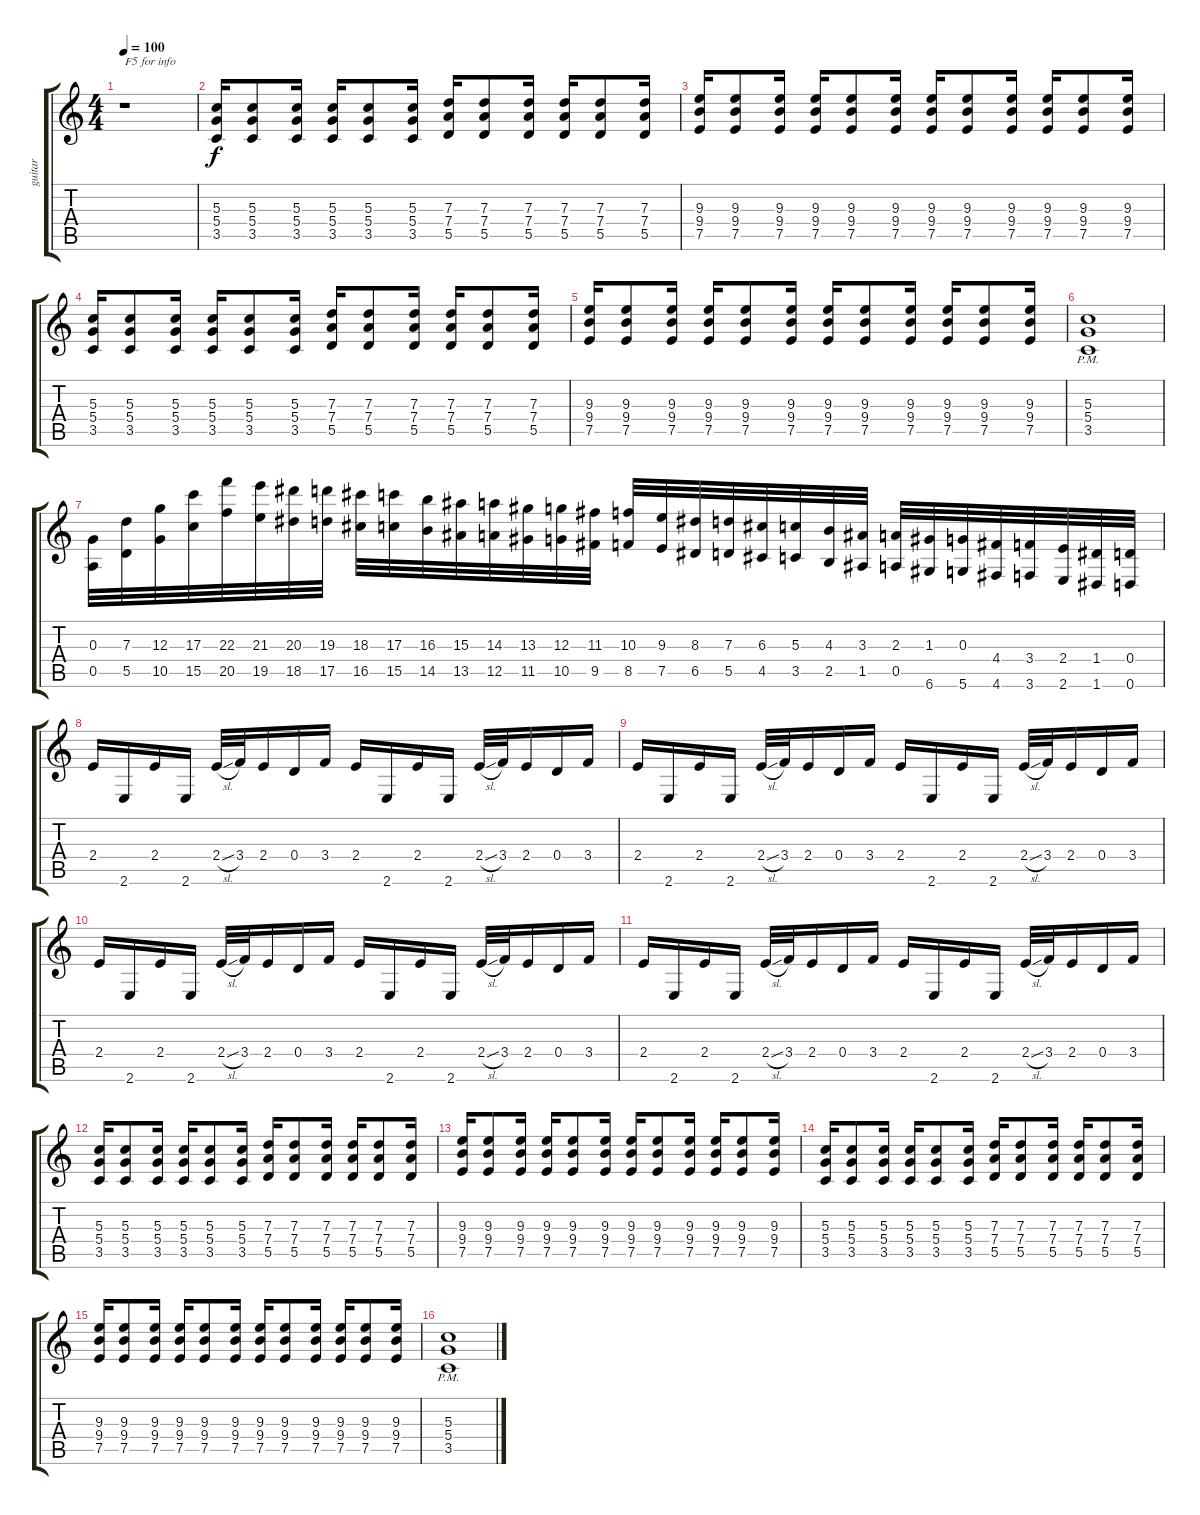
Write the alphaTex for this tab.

\track ("guitar" "guitar") {instrument distortionguitar}
\staff {score tabs}
\tuning (E4 B3 G3 D3 A2 D2) {hide}
\ts (4 4)
\tempo 100
\clef g2
\ks c
r.1{txt "F5 for info" dy f instrument distortionguitar} |
(5.3 5.4 3.5).16 (5.3 5.4 3.5).8 (5.3 5.4 3.5).16 (5.3 5.4 3.5).16 (5.3 5.4 3.5).8 (5.3 5.4 3.5).16 (7.3 7.4 5.5).16 (7.3 7.4 5.5).8 (7.3 7.4 5.5).16 (7.3 7.4 5.5).16 (7.3 7.4 5.5).8 (7.3 7.4 5.5).16 |
(9.3 9.4 7.5).16 (9.3 9.4 7.5).8 (9.3 9.4 7.5).16 (9.3 9.4 7.5).16 (9.3 9.4 7.5).8 (9.3 9.4 7.5).16 (9.3 9.4 7.5).16 (9.3 9.4 7.5).8 (9.3 9.4 7.5).16 (9.3 9.4 7.5).16 (9.3 9.4 7.5).8 (9.3 9.4 7.5).16 |
(5.3 5.4 3.5).16 (5.3 5.4 3.5).8 (5.3 5.4 3.5).16 (5.3 5.4 3.5).16 (5.3 5.4 3.5).8 (5.3 5.4 3.5).16 (7.3 7.4 5.5).16 (7.3 7.4 5.5).8 (7.3 7.4 5.5).16 (7.3 7.4 5.5).16 (7.3 7.4 5.5).8 (7.3 7.4 5.5).16 |
(9.3 9.4 7.5).16 (9.3 9.4 7.5).8 (9.3 9.4 7.5).16 (9.3 9.4 7.5).16 (9.3 9.4 7.5).8 (9.3 9.4 7.5).16 (9.3 9.4 7.5).16 (9.3 9.4 7.5).8 (9.3 9.4 7.5).16 (9.3 9.4 7.5).16 (9.3 9.4 7.5).8 (9.3 9.4 7.5).16 |
(5.3{pm} 5.4{pm} 3.5{pm}).1 |
(0.3 0.5).32{instrument guitarfretnoise} (7.3 5.5).32 (12.3 10.5).32 (17.3 15.5).32 (22.3 20.5).32 (21.3 19.5).32 (20.3 18.5).32 (19.3 17.5).32 (18.3 16.5).32 (17.3 15.5).32 (16.3 14.5).32 (15.3 13.5).32 (14.3 12.5).32 (13.3 11.5).32 (12.3 10.5).32 (11.3 9.5).32 (10.3 8.5).32 (9.3 7.5).32 (8.3 6.5).32 (7.3 5.5).32 (6.3 4.5).32 (5.3 3.5).32 (4.3 2.5).32 (3.3 1.5).32 (2.3 0.5).32 (1.3 6.6).32 (0.3 5.6).32 (4.4 4.6).32 (3.4 3.6).32 (2.4 2.6).32 (1.4 1.6).32 (0.4 0.6).32 |
2.4.16{instrument distortionguitar} 2.6.16 2.4.16 2.6.16 2.4{sl}.32 3.4.32 2.4.16 0.4.16 3.4.16 2.4.16 2.6.16 2.4.16 2.6.16 2.4{sl}.32 3.4.32 2.4.16 0.4.16 3.4.16 |
2.4.16 2.6.16 2.4.16 2.6.16 2.4{sl}.32 3.4.32 2.4.16 0.4.16 3.4.16 2.4.16 2.6.16 2.4.16 2.6.16 2.4{sl}.32 3.4.32 2.4.16 0.4.16 3.4.16 |
2.4.16 2.6.16 2.4.16 2.6.16 2.4{sl}.32 3.4.32 2.4.16 0.4.16 3.4.16 2.4.16 2.6.16 2.4.16 2.6.16 2.4{sl}.32 3.4.32 2.4.16 0.4.16 3.4.16 |
2.4.16 2.6.16 2.4.16 2.6.16 2.4{sl}.32 3.4.32 2.4.16 0.4.16 3.4.16 2.4.16 2.6.16 2.4.16 2.6.16 2.4{sl}.32 3.4.32 2.4.16 0.4.16 3.4.16 |
(5.3 5.4 3.5).16 (5.3 5.4 3.5).8 (5.3 5.4 3.5).16 (5.3 5.4 3.5).16 (5.3 5.4 3.5).8 (5.3 5.4 3.5).16 (7.3 7.4 5.5).16 (7.3 7.4 5.5).8 (7.3 7.4 5.5).16 (7.3 7.4 5.5).16 (7.3 7.4 5.5).8 (7.3 7.4 5.5).16 |
(9.3 9.4 7.5).16 (9.3 9.4 7.5).8 (9.3 9.4 7.5).16 (9.3 9.4 7.5).16 (9.3 9.4 7.5).8 (9.3 9.4 7.5).16 (9.3 9.4 7.5).16 (9.3 9.4 7.5).8 (9.3 9.4 7.5).16 (9.3 9.4 7.5).16 (9.3 9.4 7.5).8 (9.3 9.4 7.5).16 |
(5.3 5.4 3.5).16 (5.3 5.4 3.5).8 (5.3 5.4 3.5).16 (5.3 5.4 3.5).16 (5.3 5.4 3.5).8 (5.3 5.4 3.5).16 (7.3 7.4 5.5).16 (7.3 7.4 5.5).8 (7.3 7.4 5.5).16 (7.3 7.4 5.5).16 (7.3 7.4 5.5).8 (7.3 7.4 5.5).16 |
(9.3 9.4 7.5).16 (9.3 9.4 7.5).8 (9.3 9.4 7.5).16 (9.3 9.4 7.5).16 (9.3 9.4 7.5).8 (9.3 9.4 7.5).16 (9.3 9.4 7.5).16 (9.3 9.4 7.5).8 (9.3 9.4 7.5).16 (9.3 9.4 7.5).16 (9.3 9.4 7.5).8 (9.3 9.4 7.5).16 |
(5.3{pm} 5.4{pm} 3.5{pm}).1
